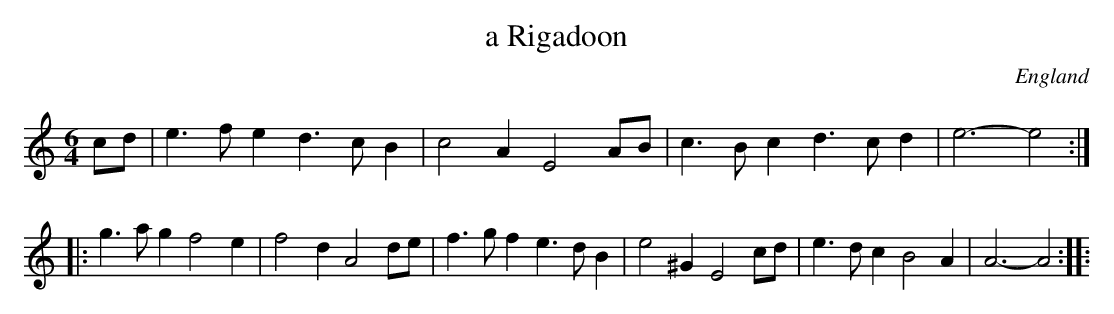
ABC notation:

X:1
T:a Rigadoon
L:1/4
M:6/4
O:England
K:A minor
c/d/ |\
e>fe d>cB | c2A E2A/B/ | c>Bc d>cd | e3-e2 ::
g>ag f2e  | f2d A2d/e/ | f>gf e>dB | \
e2^G E2c/d/ | e>dc B2A | A3-A2 ::
